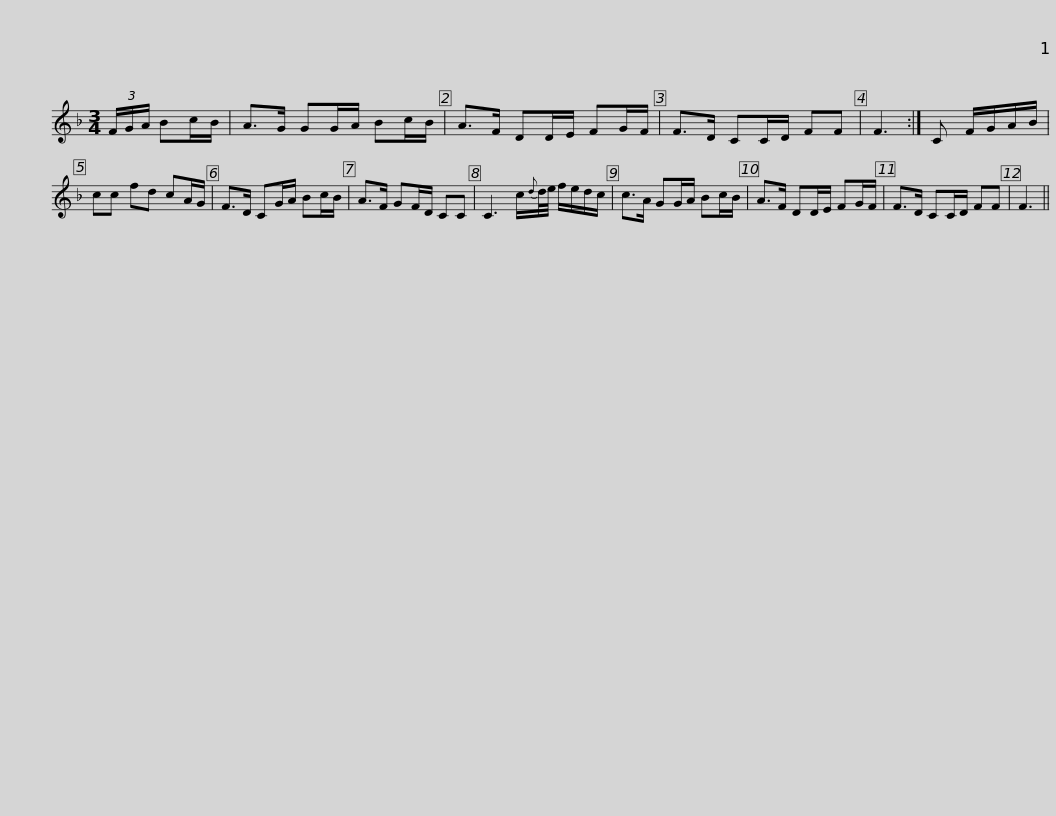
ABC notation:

X:1
L:1/8
M:3/4
I:linebreak $
K:F
V:1 treble
V:1
 (3F/G/A/ Bc/B/ | A>G GG/A/ Bc/B/ | A>F DD/E/ FG/F/ | F>D CC/D/ FF | F3 :| %5
 C F/G/A/B/ | cc fd cA/G/ |$ F>D CG/A/ Bc/B/ | A>F GF/D/ CC | C3 c/{d}d/4e/4 f/e/d/c/ | %10
 c>A GG/A/ Bc/B/ | A>F DD/E/ FG/F/ |$ F>D CC/D/ FF | F3 || %14
